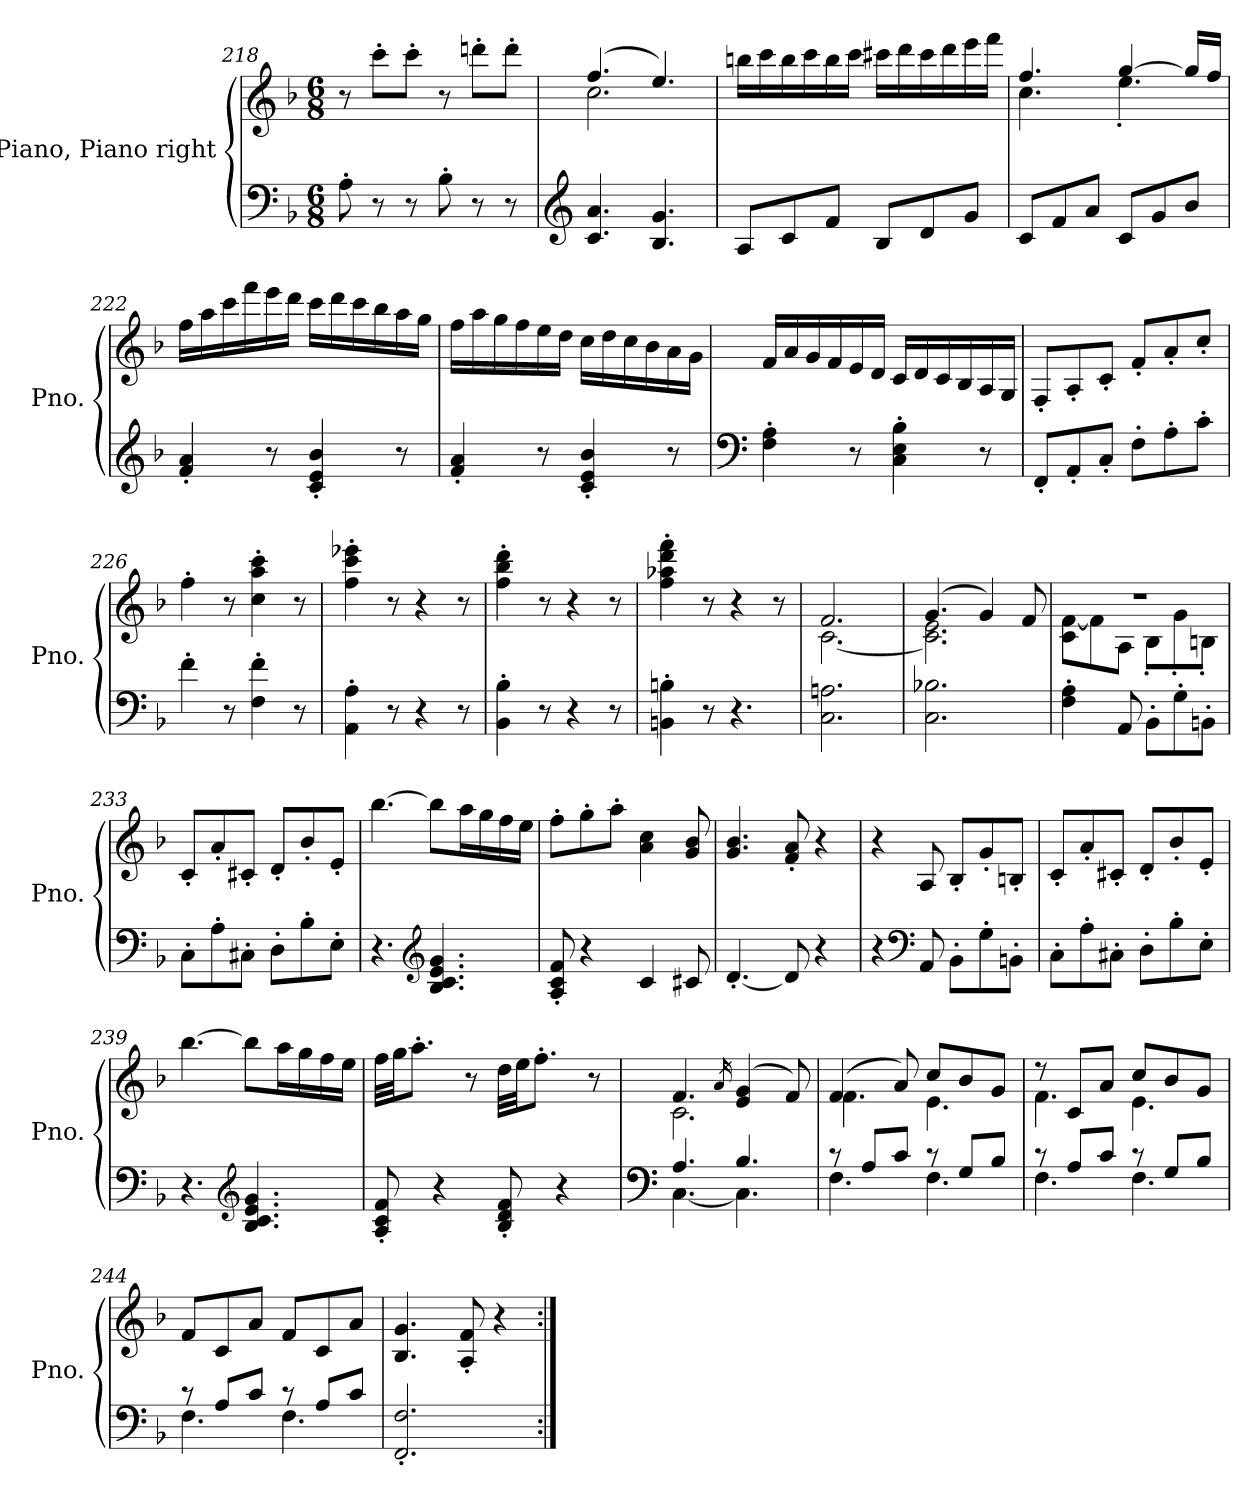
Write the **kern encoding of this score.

**kern	**kern
*part1	*part1
*staff2	*staff1
*I"Piano, Piano right	*
*I'Pno.	*
*clefF4	*clefG2
*k[b-]	*k[b-]
*M6/8	*M6/8
=218	=218
8A'\	8r
8r	8ccc'\L
8r	8ccc'\J
8B-'\	8r
8r	8dddn'\L
8r	8ddd'\J
=219	=219
*clefG2	*
*	*^
4.c/ 4.a/	(4.ff/	2.cc\
4.B-/ 4.g/	4.ee/)	.
*	*v	*v
!!LO:PB:g=z
=220	=220
8A/L	16bbn\LL
.	16ccc\
8c/	16bb\
.	16ccc\
8f/J	16bb\
.	16ccc\JJ
8B-/L	16ccc#X\LL
.	16ddd\
8d/	16ccc#\
.	16ddd\
8g/J	16eee\
.	16fff\JJ
=221	=221
*	*^
8c/L	4.ff/	4.cc\
8f/	.	.
8a/J	.	.
8c/L	[4gg/	4.ee'\
8g/	.	.
8b-/J	16gg/LL]	.
.	16ff/JJ	.
*	*v	*v
=222	=222
4f/' 4a/'	16ff\LL
.	16aa\
.	16ccc\
.	16fff\
8r	16eee\
.	16ddd\JJ
4c/' 4e/' 4b-/'	16ccc\LL
.	16ddd\
.	16ccc\
.	16bb-\
8r	16aa\
.	16gg\JJ
=223	=223
4f/' 4a/'	16ff\LL
.	16aa\
.	16gg\
.	16ff\
8r	16ee\
.	16dd\JJ
4c/' 4e/' 4b-/'	16cc\LL
.	16dd\
.	16cc\
.	16b-\
8r	16a\
.	16g\JJ
!!LO:LB:g=z
=224	=224
*clefF4	*
4F\' 4A\'	16f/LL
.	16a/
.	16g/
.	16f/
8r	16e/
.	16d/JJ
4C\' 4E\' 4B-\'	16c/LL
.	16d/
.	16c/
.	16B-/
8r	16A/
.	16G/JJ
=225	=225
8FF'/L	8F'/L
8AA'/	8A'/
8C'/J	8c'/J
8F'\L	8f'/L
8A'\	8a'/
8c'\J	8cc'/J
=226	=226
4f'\	4ff'\
8r	8r
4F\' 4f\'	4cc\' 4aa\' 4ccc\'
8r	8r
=227	=227
4AA\' 4A\'	4ff\' 4ccc\' 4eee-X\'
8r	8r
4r	4r
8r	8r
=228	=228
4BB-\' 4B-\'	4ff\' 4bb-\' 4ddd\'
8r	8r
4r	4r
8r	8r
=229	=229
4BBn\' 4Bn\'	4ff\' 4aa-X\' 4ddd\' 4fff\'
8r	8r
4.r	4r
.	8r
!!LO:LB:g=z
=230	=230
*	*^
2.C\ 2.An\	2.f/	[2.c\
=231	=231	=231
2.C\ 2.B-X\	(4.g/	2.c\] 2.e\
.	4g/)	.
.	8f/	.
=232	=232	=232
4F\' 4A\'	2.r	8c\ [8f\L
.	.	8f\]
8AA/	.	8A\J
8BB-'\L	.	8B-'\L
8G'\	.	8g'\
8BBn'\J	.	8Bn'\J
*	*v	*v
=233	=233
8C'\L	8c'/L
8A'\	8a'/
8C#X'\J	8c#X'/J
8D'\L	8d'/L
8B-'\	8b-'/
8E'\J	8e'/J
=234	=234
4.r	[4.bb-\
*clefG2	*
4.B-/ 4.c/ 4.e/ 4.g/	8bb-\L]
.	16aa\L
.	16gg\
.	16ff\
.	16ee\JJ
=235	=235
8A/' 8c/' 8f/'	8ff'\L
4r	8gg'\
.	8aa'\J
4c/	4a\ 4cc\
8c#X/	8g/ 8b-/
!!LO:LB:g=z
=236	=236
[4.d'/	4.g/ 4.b-/
8d/]	8f/' 8a/'
4r	4r
=237	=237
4r	4r
*clefF4	*
8AA/	8A/
8BB-'\L	8B-'/L
8G'\	8g'/
8BBn'\J	8Bn'/J
=238	=238
8C'\L	8c'/L
8A'\	8a'/
8C#X'\J	8c#X'/J
8D'\L	8d'/L
8B-'\	8b-'/
8E'\J	8e'/J
=239	=239
4.r	[4.bb-\
*clefG2	*
4.B-/ 4.c/ 4.e/ 4.g/	8bb-\L]
.	16aa\L
.	16gg\
.	16ff\
.	16ee\JJ
=240	=240
8A/' 8c/' 8f/'	32ff\LLL
.	32gg\JJ
.	8.aa'\J
4r	.
.	8r
8B-/' 8d/' 8f/'	32dd\LLL
.	32ee\JJ
.	8.ff'\J
4r	.
.	8r
=241	=241
*clefF4	*
*^	*^
4.A/	[4.C\	4.f/	2.c\
.	.	16qa/	.
4.B-/	4.C\]	(4e/ 4g/	.
.	.	8f/)	.
!!LO:LB:g=z	!!
=242	=242	=242	=242
8r	4.F\	(4f/	4.f\
8A/L	.	.	.
8c/J	.	8a/)	.
8r	4.F\	8cc/L	4.e\
8G/L	.	8b-/	.
8B-/J	.	8g/J	.
=243	=243	=243	=243
8r	4.F\	8r	4.f\
8A/L	.	8c/L	.
8c/J	.	8a/J	.
8r	4.F\	8cc/L	4.e\
8G/L	.	8b-/	.
8B-/J	.	8g/J	.
*	*	*v	*v
=244	=244	=244
8r	4.F\	8f/L
8A/L	.	8c/
8c/J	.	8a/J
8r	4.F\	8f/L
8A/L	.	8c/
8c/J	.	8a/J
*v	*v	*
=245	=245
2.FF/' 2.F/'	4.B-/ 4.g/
.	8A/' 8f/'
.	4r
=:|!	=:|!
*-	*-
